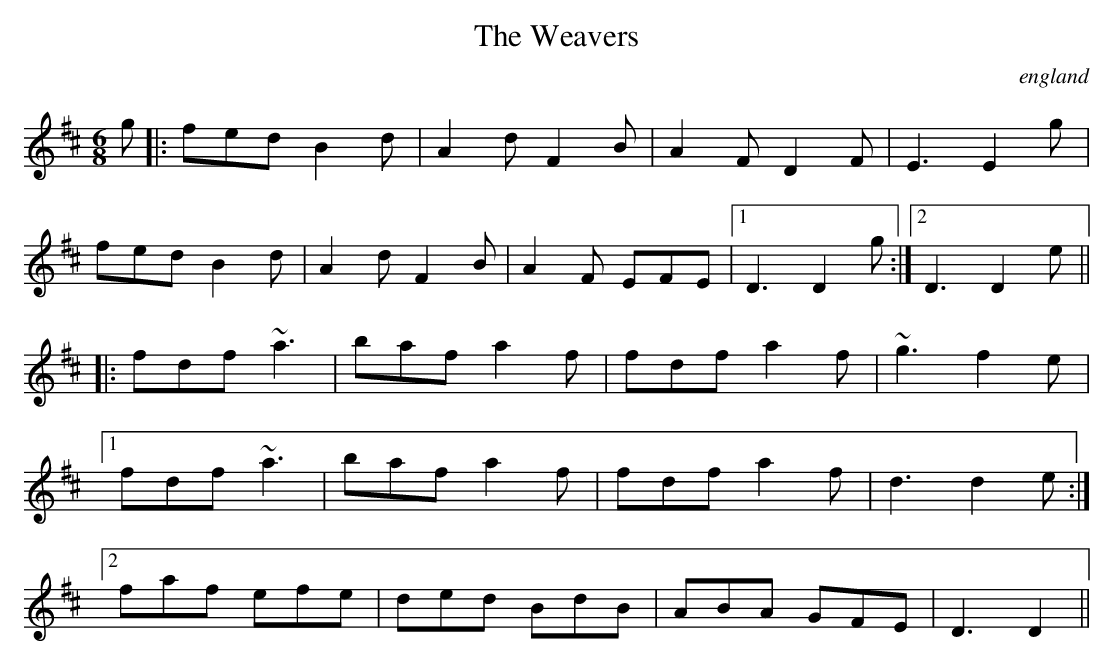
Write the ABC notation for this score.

X:1
T:Weavers, The
O:england
M:6/8
K:D
g|:fed B2d|A2d F2B|A2F D2F|E3 E2g|
fed B2d|A2d F2B|A2F EFE|1 D3 D2g:|2 D3 D2e||
|:fdf ~a3|baf a2f|fdf a2f|~g3 f2e|
[1 fdf ~a3|baf a2f|fdf a2f|d3 d2e:|
[2 faf efe|ded BdB|ABA GFE|D3 D2||
